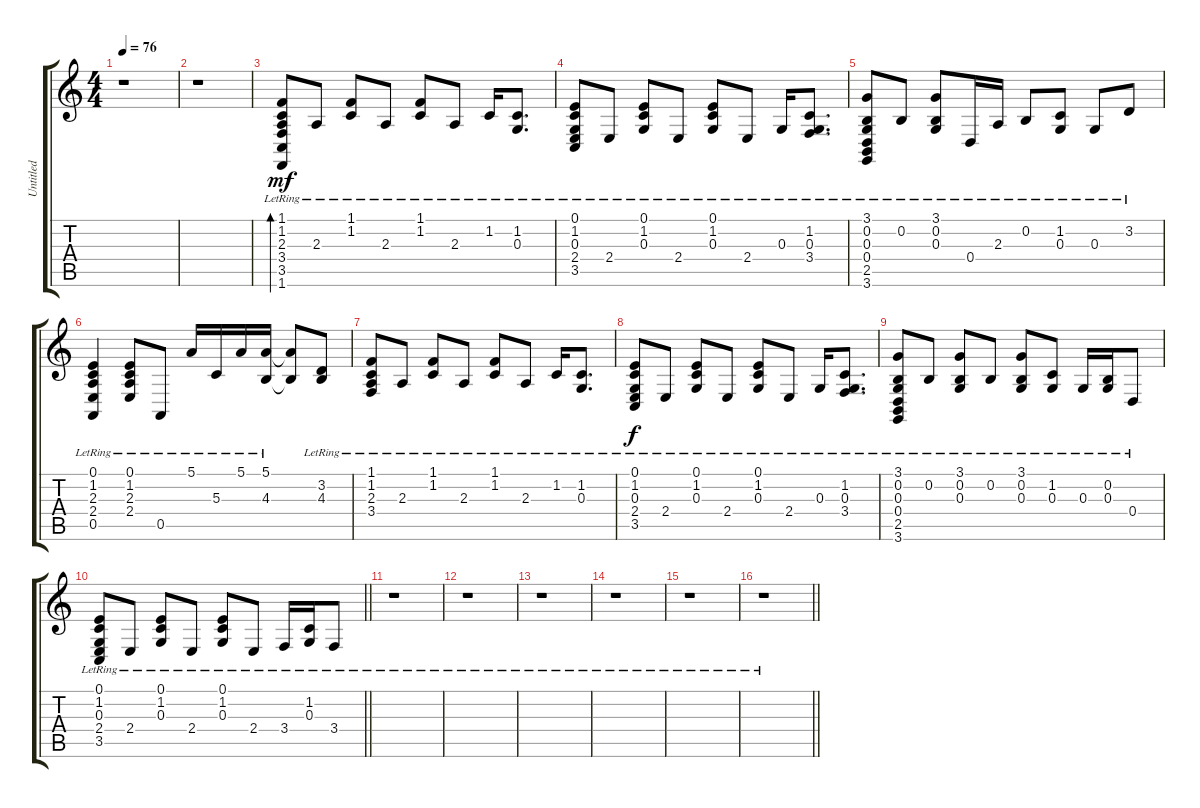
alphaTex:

\track ("Untitled" "Untitled") {instrument acousticgrandpiano}
\staff {score tabs}
\tuning (E4 B3 G3 D3 A2 E2) {hide}
\ts (4 4)
\tempo 76
\clef g2
\ks c
r.1{dy mf} |
r.1 |
(1.1{lr} 1.2{lr} 2.3{lr} 3.4{lr} 3.5{lr} 1.6{lr}).8{bd 30} 2.3{lr}.8 (1.1{lr} 1.2{lr}).8 2.3{lr}.8 (1.1{lr} 1.2{lr}).8 2.3{lr}.8 1.2{lr}.16 (1.2{lr} 0.3{lr}).8{d} |
(0.1{lr} 1.2{lr} 0.3{lr} 2.4{lr} 3.5{lr}).8 2.4{lr}.8 (0.1{lr} 1.2{lr} 0.3{lr}).8 2.4{lr}.8 (0.1{lr} 1.2{lr} 0.3{lr}).8 2.4{lr}.8 0.3{lr}.16 (1.2{lr} 0.3{lr} 3.4{lr}).8{d} |
(3.1{lr} 0.2{lr} 0.3{lr} 0.4{lr} 2.5{lr} 3.6{lr}).8 0.2{lr}.8 (3.1{lr} 0.2{lr} 0.3{lr}).8 0.4{lr}.16 2.3{lr}.16 0.2{lr}.8 (1.2{lr} 0.3{lr}).8 0.3{lr}.8 3.2{lr}.8 |
(0.1{lr} 1.2{lr} 2.3{lr} 2.4{lr} 0.5{lr}).4 (0.1{lr} 1.2{lr} 2.3{lr} 2.4{lr}).8 0.5{lr}.8 5.1{lr}.16 5.3{lr}.16 5.1{lr}.16 (5.1{lr} 4.3{lr}).16 (5.1{t} 4.3{t}).8 (3.2{lr} 4.3{lr}).8 |
(1.1{lr} 1.2{lr} 2.3{lr} 3.4{lr}).8 2.3{lr}.8 (1.1{lr} 1.2{lr}).8 2.3{lr}.8 (1.1{lr} 1.2{lr}).8 2.3{lr}.8 1.2{lr}.16 (1.2{lr} 0.3{lr}).8{d} |
(0.1{lr} 1.2{lr} 0.3{lr} 2.4{lr} 3.5{lr}).8{dy f} 2.4{lr}.8 (0.1{lr} 1.2{lr} 0.3{lr}).8 2.4{lr}.8 (0.1{lr} 1.2{lr} 0.3{lr}).8 2.4{lr}.8 0.3{lr}.16 (1.2{lr} 0.3{lr} 3.4{lr}).8{d} |
(3.1{lr} 0.2{lr} 0.3{lr} 0.4{lr} 2.5{lr} 3.6{lr}).8 0.2{lr}.8 (3.1{lr} 0.2{lr} 0.3{lr}).8 0.2{lr}.8 (3.1{lr} 0.2{lr} 0.3{lr}).8 (1.2{lr} 0.3{lr}).8 0.3{lr}.16 (0.2{lr} 0.3{lr}).16 0.4{lr}.8 |
\barLineRight lightlight
(0.1{lr} 1.2{lr} 0.3{lr} 2.4{lr} 3.5{lr}).8 2.4{lr}.8 (0.1{lr} 1.2{lr} 0.3{lr}).8 2.4{lr}.8 (0.1{lr} 1.2{lr} 0.3{lr}).8 2.4{lr}.8 3.4{lr}.16 (1.2{lr} 0.3{lr}).16 3.4{lr}.8 |
r.1 |
r.1 |
r.1 |
r.1 |
r.1 |
\barLineRight lightlight
r.1
